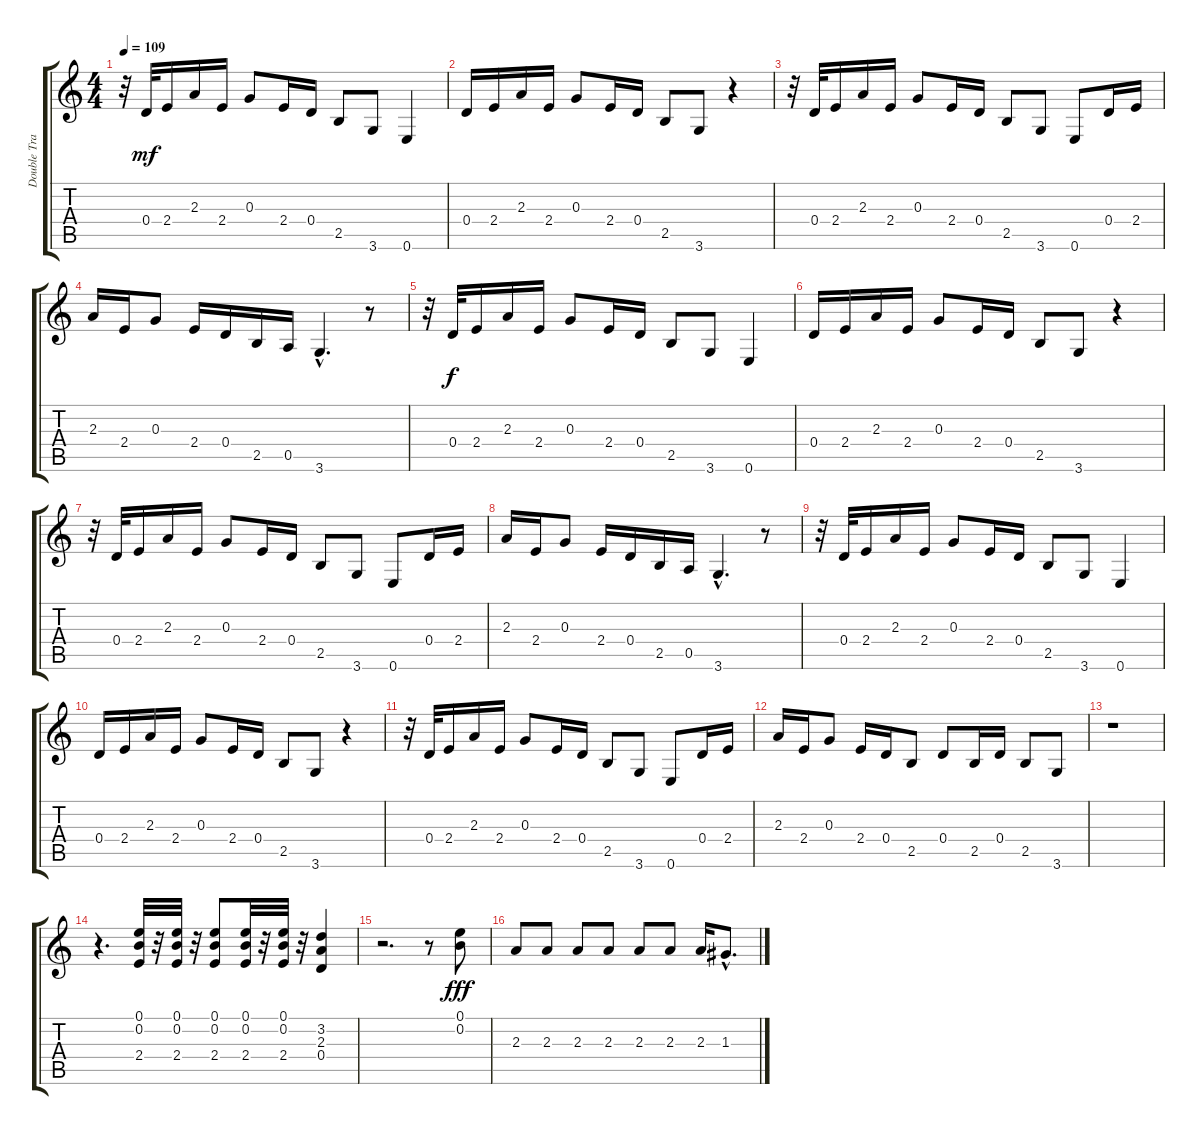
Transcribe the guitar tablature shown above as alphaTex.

\track ("Double Track Guitar 7*" "Double Tra") {instrument overdrivenguitar}
\staff {score tabs}
\tuning (E4 B3 G3 D3 A2 E2) {hide}
\ts (4 4)
\tempo 109
\clef g2
\ks c
r.32{dy mf} 0.4.32 2.4.16 2.3.16 2.4.16 0.3.8 2.4.16 0.4.16 2.5.8 3.6.8 0.6.4 |
0.4.16 2.4.16 2.3.16 2.4.16 0.3.8 2.4.16 0.4.16 2.5.8 3.6.8 r.4 |
r.32 0.4.32 2.4.16 2.3.16 2.4.16 0.3.8 2.4.16 0.4.16 2.5.8 3.6.8 0.6.8 0.4.16 2.4.16 |
2.3.16 2.4.16 0.3.8 2.4.16 0.4.16 2.5.16 0.5.16 3.6{hac}.4{d} r.8 |
r.32 0.4.32{dy f} 2.4.16 2.3.16 2.4.16 0.3.8 2.4.16 0.4.16 2.5.8 3.6.8 0.6.4 |
0.4.16 2.4.16 2.3.16 2.4.16 0.3.8 2.4.16 0.4.16 2.5.8 3.6.8 r.4 |
r.32 0.4.32 2.4.16 2.3.16 2.4.16 0.3.8 2.4.16 0.4.16 2.5.8 3.6.8 0.6.8 0.4.16 2.4.16 |
2.3.16 2.4.16 0.3.8 2.4.16 0.4.16 2.5.16 0.5.16 3.6{hac}.4{d} r.8 |
r.32 0.4.32 2.4.16 2.3.16 2.4.16 0.3.8 2.4.16 0.4.16 2.5.8 3.6.8 0.6.4 |
0.4.16 2.4.16 2.3.16 2.4.16 0.3.8 2.4.16 0.4.16 2.5.8 3.6.8 r.4 |
r.32 0.4.32 2.4.16 2.3.16 2.4.16 0.3.8 2.4.16 0.4.16 2.5.8 3.6.8 0.6.8 0.4.16 2.4.16 |
2.3.16 2.4.16 0.3.8 2.4.16 0.4.16 2.5.8 0.4.8 2.5.16 0.4.16 2.5.8 3.6.8 |
r.1 |
r.4{d} (0.1 0.2 2.4).32 r.32 (0.1 0.2 2.4).32 r.32 (0.1 0.2 2.4).8 (0.1 0.2 2.4).32 r.32 (0.1 0.2 2.4).32 r.32 (3.2 2.3 0.4).4 |
r.2{d} r.8 (0.1 0.2).8{dy fff} |
2.3.8 2.3.8 2.3.8 2.3.8 2.3.8 2.3.8 2.3.16 1.3{hac}.8{d}
